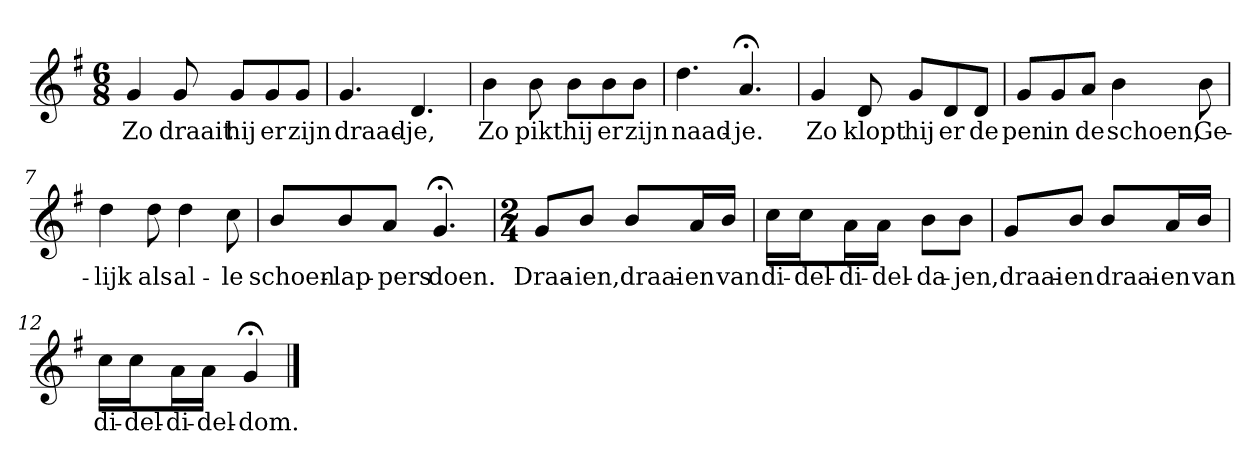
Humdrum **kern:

**kern	**text
*part1	*part1
*staff1	*staff1
*k[f#]	*
*G:	*
*M6/8	*
*MM120	*
=1	=1
4g	Zo
8g	draait
8gL	hij
8g	er
8gJ	zijn
=2	=2
4.g	draad-
4.d	-je,
=3	=3
4b	Zo
8b	pikt
8bL	hij
8b	er
8bJ	zijn
=4	=4
4.dd	naad-
4.a;<	-je.
=5	=5
4g	Zo
8d	klopt
8gL	hij
8d	er
8dJ	de
=6	=6
8gL	pen
8g	in
8aJ	de
4b	schoen,
8b	Ge-
=7	=7
4dd	-lijk
8dd	als
4dd	al-
8cc	-le
=8	=8
8bL	schoen-
8b	-lap-
8aJ	-pers
4.g;<	doen.
=9	=9
*M2/4	*
8gL	Draa-
8bJ	-ien,
8bL	draai-
16aL	-en
16bJJ	van
=10	=10
16ccLL	di-
16ccJ	-del-
16aL	-di-
16aJJ	-del-
8bL	-da-
8bJ	-jen,
=11	=11
8gL	draai-
8bJ	-en
8bL	draai-
16aL	-en
16bJJ	van
=12	=12
16ccLL	di-
16ccJ	-del-
16aL	-di-
16aJJ	-del-
4g;<	-dom.
==	==
*-	*-
